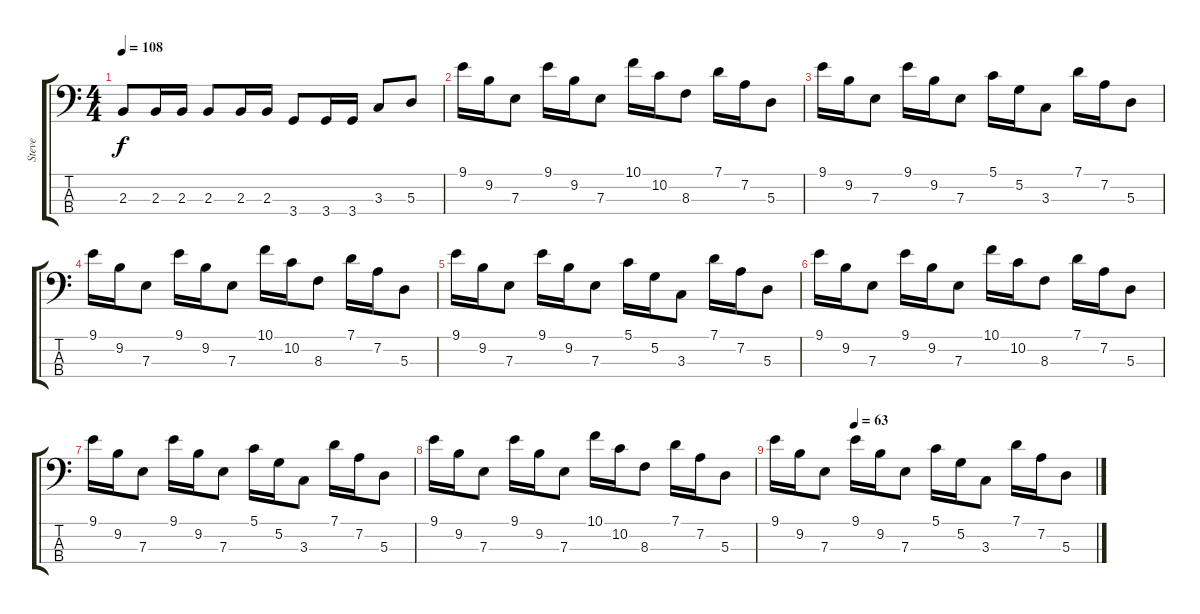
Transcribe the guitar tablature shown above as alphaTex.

\track ("Steve" "Steve") {instrument electricbassfinger}
\staff {score tabs}
\tuning (G2 D2 A1 E1) {hide}
\ts (4 4)
\tempo 108
\clef f4
\ks c
2.3.8{dy f} 2.3.16 2.3.16 2.3.8 2.3.16 2.3.16 3.4.8 3.4.16 3.4.16 3.3.8 5.3.8 |
9.1.16 9.2.16 7.3.8 9.1.16 9.2.16 7.3.8 10.1.16 10.2.16 8.3.8 7.1.16 7.2.16 5.3.8 |
9.1.16 9.2.16 7.3.8 9.1.16 9.2.16 7.3.8 5.1.16 5.2.16 3.3.8 7.1.16 7.2.16 5.3.8 |
9.1.16 9.2.16 7.3.8 9.1.16 9.2.16 7.3.8 10.1.16 10.2.16 8.3.8 7.1.16 7.2.16 5.3.8 |
9.1.16 9.2.16 7.3.8 9.1.16 9.2.16 7.3.8 5.1.16 5.2.16 3.3.8 7.1.16 7.2.16 5.3.8 |
9.1.16 9.2.16 7.3.8 9.1.16 9.2.16 7.3.8 10.1.16 10.2.16 8.3.8 7.1.16 7.2.16 5.3.8 |
9.1.16 9.2.16 7.3.8 9.1.16 9.2.16 7.3.8 5.1.16 5.2.16 3.3.8 7.1.16 7.2.16 5.3.8 |
9.1.16 9.2.16 7.3.8 9.1.16 9.2.16 7.3.8 10.1.16 10.2.16 8.3.8 7.1.16 7.2.16 5.3.8 |
\tempo (63 0.25)
9.1.16 9.2.16 7.3.8 9.1.16 9.2.16 7.3.8 5.1.16 5.2.16 3.3.8 7.1.16 7.2.16 5.3.8
